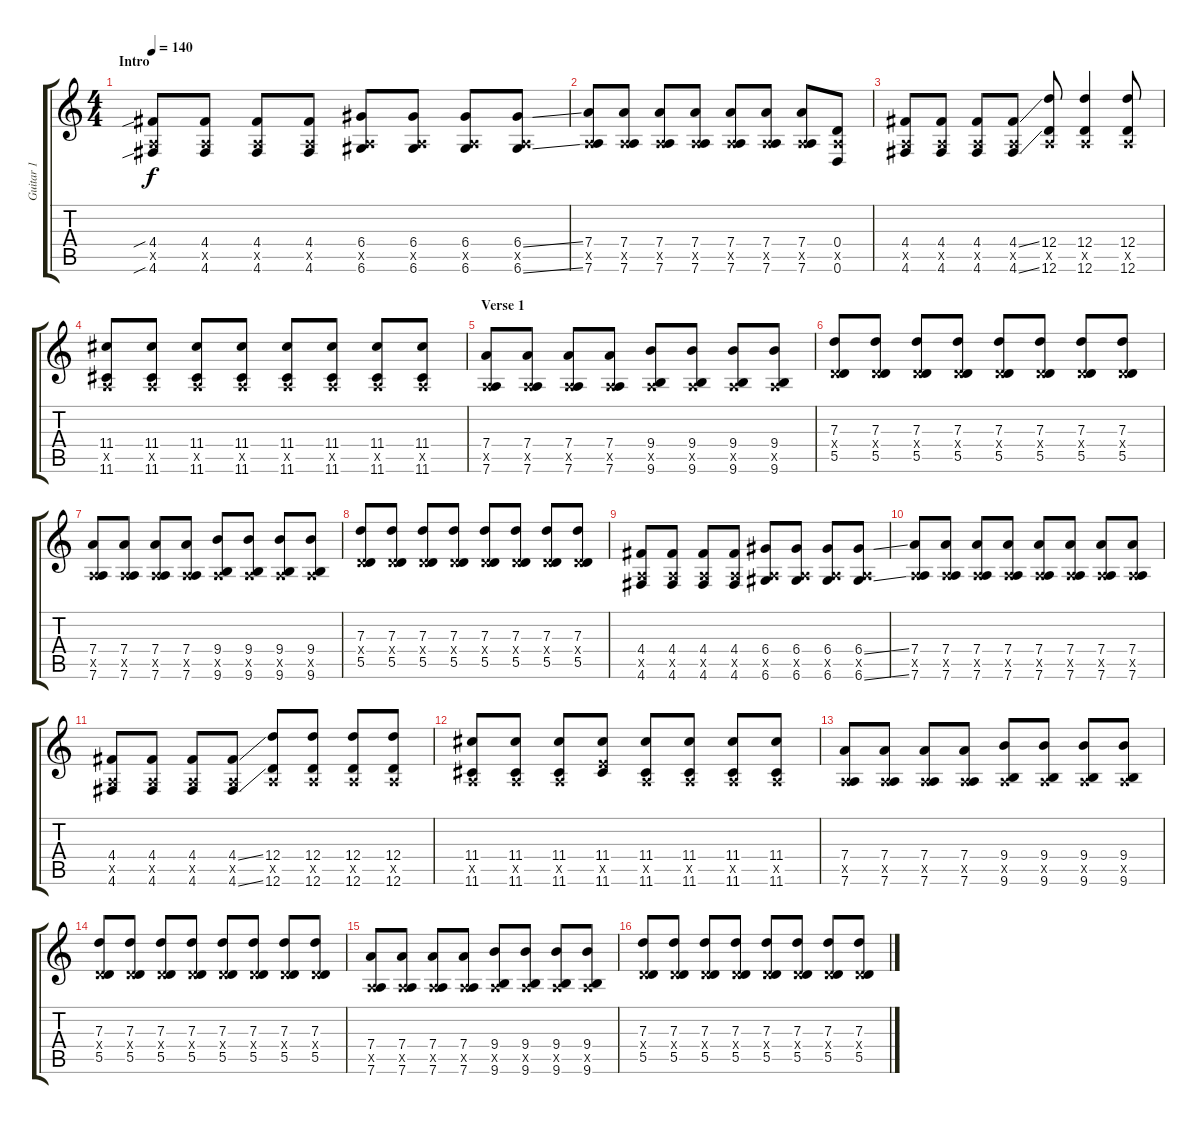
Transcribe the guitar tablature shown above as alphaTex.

\track ("Guitar 1" "Guitar 1") {instrument acousticguitarnylon}
\staff {score tabs}
\tuning (E4 B3 G3 D3 A2 D2) {hide}
\ts (4 4)
\section ("" "Intro")
\tempo 140
\clef g2
\ks c
(4.4{sib} 0.5{x} 4.6{sib}).8{dy f instrument acousticguitarnylon} (4.4 0.5{x} 4.6).8 (4.4 0.5{x} 4.6).8 (4.4 0.5{x} 4.6).8 (6.4 0.5{x} 6.6).8 (6.4 0.5{x} 6.6).8 (6.4 0.5{x} 6.6).8 (6.4{ss} 0.5{x} 6.6{ss}).8 |
(7.4 0.5{x} 7.6).8 (7.4 0.5{x} 7.6).8 (7.4 0.5{x} 7.6).8 (7.4 0.5{x} 7.6).8 (7.4 0.5{x} 7.6).8 (7.4 0.5{x} 7.6).8 (7.4 0.5{x} 7.6).8 (0.4 0.5{x} 0.6).8 |
(4.4 0.5{x} 4.6).8 (4.4 0.5{x} 4.6).8 (4.4 0.5{x} 4.6).8 (4.4{ss} 0.5{x} 4.6{ss}).8 (12.4 0.5{x} 12.6).8 (12.4 0.5{x} 12.6).4 (12.4 0.5{x} 12.6).8 |
(11.4 0.5{x} 11.6).8 (11.4 0.5{x} 11.6).8 (11.4 0.5{x} 11.6).8 (11.4 0.5{x} 11.6).8 (11.4 0.5{x} 11.6).8 (11.4 0.5{x} 11.6).8 (11.4 0.5{x} 11.6).8 (11.4 0.5{x} 11.6).8 |
\section ("" "Verse 1")
(7.4 0.5{x} 7.6).8 (7.4 0.5{x} 7.6).8 (7.4 0.5{x} 7.6).8 (7.4 0.5{x} 7.6).8 (9.4 0.5{x} 9.6).8 (9.4 0.5{x} 9.6).8 (9.4 0.5{x} 9.6).8 (9.4 0.5{x} 9.6).8 |
(7.3 0.4{x} 5.5).8 (7.3 0.4{x} 5.5).8 (7.3 0.4{x} 5.5).8 (7.3 0.4{x} 5.5).8 (7.3 0.4{x} 5.5).8 (7.3 0.4{x} 5.5).8 (7.3 0.4{x} 5.5).8 (7.3 0.4{x} 5.5).8 |
(7.4 0.5{x} 7.6).8 (7.4 0.5{x} 7.6).8 (7.4 0.5{x} 7.6).8 (7.4 0.5{x} 7.6).8 (9.4 0.5{x} 9.6).8 (9.4 0.5{x} 9.6).8 (9.4 0.5{x} 9.6).8 (9.4 0.5{x} 9.6).8 |
(7.3 0.4{x} 5.5).8 (7.3 0.4{x} 5.5).8 (7.3 0.4{x} 5.5).8 (7.3 0.4{x} 5.5).8 (7.3 0.4{x} 5.5).8 (7.3 0.4{x} 5.5).8 (7.3 0.4{x} 5.5).8 (7.3 0.4{x} 5.5).8 |
(4.4 0.5{x} 4.6).8 (4.4 0.5{x} 4.6).8 (4.4 0.5{x} 4.6).8 (4.4 0.5{x} 4.6).8 (6.4 0.5{x} 6.6).8 (6.4 0.5{x} 6.6).8 (6.4 0.5{x} 6.6).8 (6.4{ss} 0.5{x} 6.6{ss}).8 |
(7.4 0.5{x} 7.6).8 (7.4 0.5{x} 7.6).8 (7.4 0.5{x} 7.6).8 (7.4 0.5{x} 7.6).8 (7.4 0.5{x} 7.6).8 (7.4 0.5{x} 7.6).8 (7.4 0.5{x} 7.6).8 (7.4 0.5{x} 7.6).8 |
(4.4 0.5{x} 4.6).8 (4.4 0.5{x} 4.6).8 (4.4 0.5{x} 4.6).8 (4.4{ss} 0.5{x} 4.6{ss}).8 (12.4 0.5{x} 12.6).8 (12.4 0.5{x} 12.6).8 (12.4 0.5{x} 12.6).8 (12.4 0.5{x} 12.6).8 |
(11.4 0.5{x} 11.6).8 (11.4 0.5{x} 11.6).8 (11.4 0.5{x} 11.6).8 (11.4 7.5{x} 11.6).8 (11.4 0.5{x} 11.6).8 (11.4 0.5{x} 11.6).8 (11.4 0.5{x} 11.6).8 (11.4 0.5{x} 11.6).8 |
(7.4 0.5{x} 7.6).8 (7.4 0.5{x} 7.6).8 (7.4 0.5{x} 7.6).8 (7.4 0.5{x} 7.6).8 (9.4 0.5{x} 9.6).8 (9.4 0.5{x} 9.6).8 (9.4 0.5{x} 9.6).8 (9.4 0.5{x} 9.6).8 |
(7.3 0.4{x} 5.5).8 (7.3 0.4{x} 5.5).8 (7.3 0.4{x} 5.5).8 (7.3 0.4{x} 5.5).8 (7.3 0.4{x} 5.5).8 (7.3 0.4{x} 5.5).8 (7.3 0.4{x} 5.5).8 (7.3 0.4{x} 5.5).8 |
(7.4 0.5{x} 7.6).8 (7.4 0.5{x} 7.6).8 (7.4 0.5{x} 7.6).8 (7.4 0.5{x} 7.6).8 (9.4 0.5{x} 9.6).8 (9.4 0.5{x} 9.6).8 (9.4 0.5{x} 9.6).8 (9.4 0.5{x} 9.6).8 |
(7.3 0.4{x} 5.5).8 (7.3 0.4{x} 5.5).8 (7.3 0.4{x} 5.5).8 (7.3 0.4{x} 5.5).8 (7.3 0.4{x} 5.5).8 (7.3 0.4{x} 5.5).8 (7.3 0.4{x} 5.5).8 (7.3 0.4{x} 5.5).8
